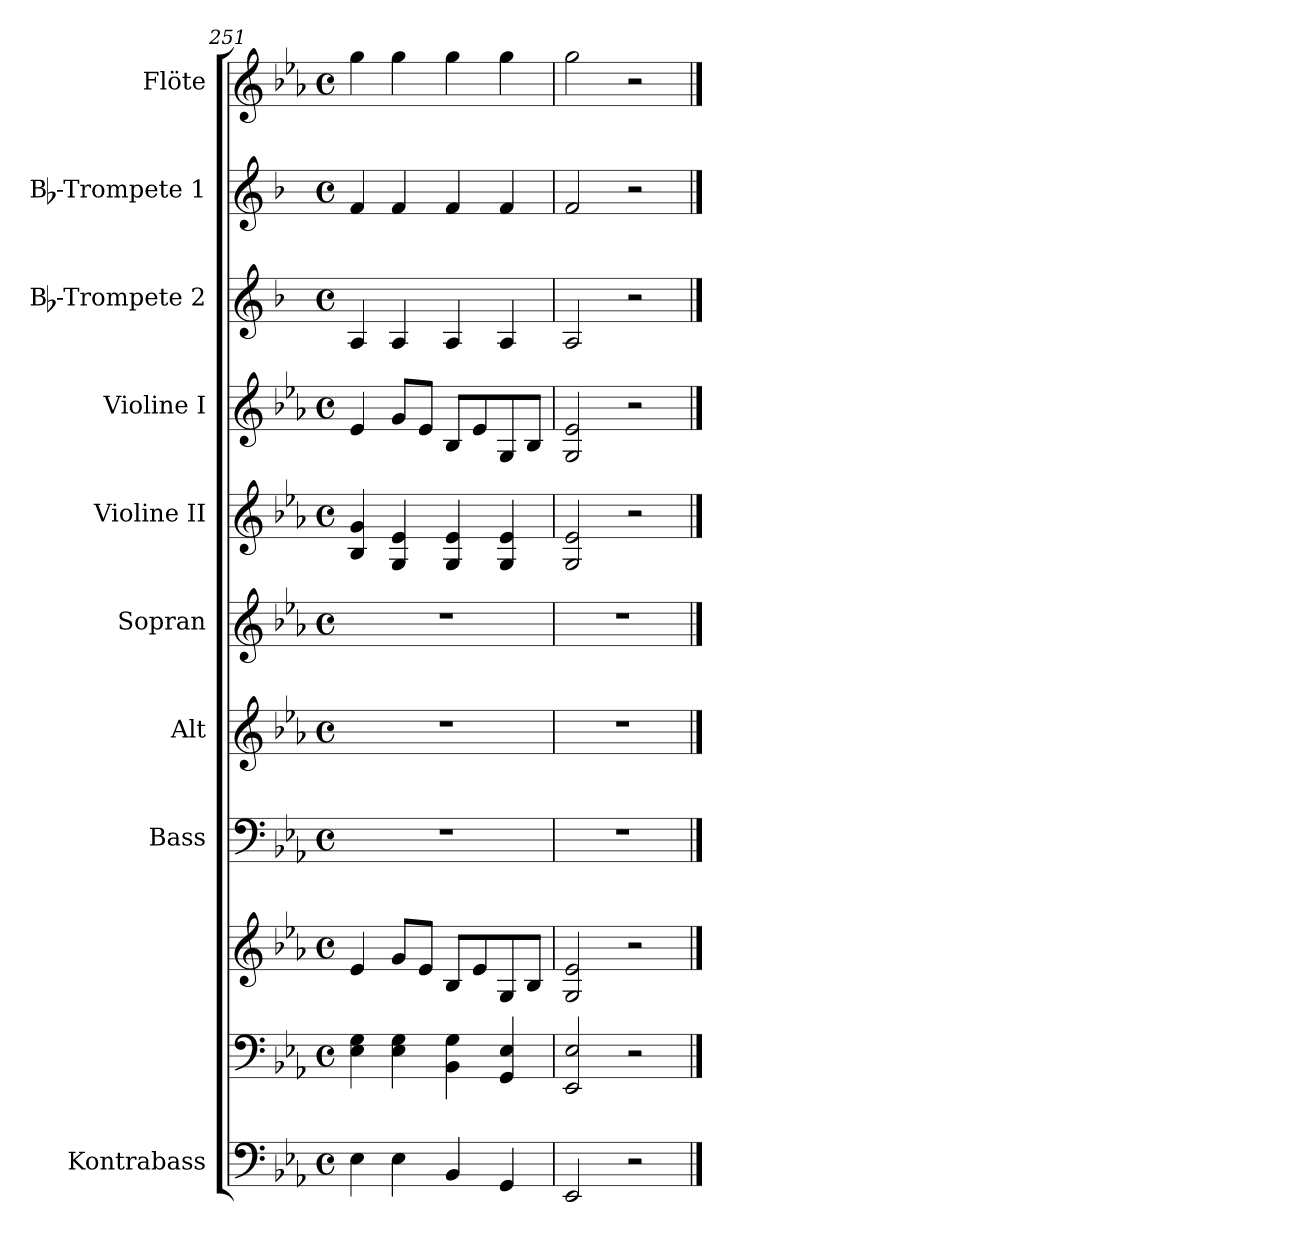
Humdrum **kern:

**kern	**kern	**kern	**kern	**kern	**kern	**kern	**kern	**kern	**kern	**kern
*part10	*part9	*part9	*part8	*part7	*part6	*part5	*part4	*part3	*part2	*part1
*staff11	*staff10	*staff9	*staff8	*staff7	*staff6	*staff5	*staff4	*staff3	*staff2	*staff1
*I"Kontrabass	*	*	*I"Bass	*I"Alt	*I"Sopran	*I"Violine II	*I"Violine I	*I"Bb-Trompete 2	*I"Bb-Trompete 1	*I"Flöte
*I'Kb.	*	*	*I'B.	*I'A.	*I'S.	*I'Vl. II	*I'Vl. I	*I'Bb Trp. 2	*I'Bb Trp. 1	*I'Fl.
*clefF4	*clefF4	*clefG2	*clefF4	*clefG2	*clefG2	*clefG2	*clefG2	*clefG2	*clefG2	*clefG2
*ITrd7c12	*	*	*	*	*	*	*	*ITrd1c2	*ITrd1c2	*
*k[b-e-a-]	*k[b-e-a-]	*k[b-e-a-]	*k[b-e-a-]	*k[b-e-a-]	*k[b-e-a-]	*k[b-e-a-]	*k[b-e-a-]	*k[b-e-a-]	*k[b-e-a-]	*k[b-e-a-]
*E-:	*E-:	*E-:	*E-:	*E-:	*E-:	*E-:	*E-:	*E-:	*E-:	*E-:
*M4/4	*M4/4	*M4/4	*M4/4	*M4/4	*M4/4	*M4/4	*M4/4	*M4/4	*M4/4	*M4/4
*met(c)	*met(c)	*met(c)	*met(c)	*met(c)	*met(c)	*met(c)	*met(c)	*met(c)	*met(c)	*met(c)
=251	=251	=251	=251	=251	=251	=251	=251	=251	=251	=251
4EE-\	4E-\ 4G\	4e-/	1r	1r	1r	4B-/ 4g/	4e-/	4G/	4e-/	4gg\
4EE-\	4E-\ 4G\	8g/L	.	.	.	4G/ 4e-/	8g/L	4G/	4e-/	4gg\
.	.	8e-/J	.	.	.	.	8e-/J	.	.	.
4BBB-/	4BB-\ 4G\	8B-/L	.	.	.	4G/ 4e-/	8B-/L	4G/	4e-/	4gg\
.	.	8e-/	.	.	.	.	8e-/	.	.	.
4GGG/	4GG/ 4E-/	8G/	.	.	.	4G/ 4e-/	8G/	4G/	4e-/	4gg\
.	.	8B-/J	.	.	.	.	8B-/J	.	.	.
=252	=252	=252	=252	=252	=252	=252	=252	=252	=252	=252
2EEE-/	2EE-/ 2E-/	2G/ 2e-/	1r	1r	1r	2G/ 2e-/	2G/ 2e-/	2G/	2e-/	2gg\
2r	2r	2r	.	.	.	2r	2r	2r	2r	2r
==	==	==	==	==	==	==	==	==	==	==
*-	*-	*-	*-	*-	*-	*-	*-	*-	*-	*-
